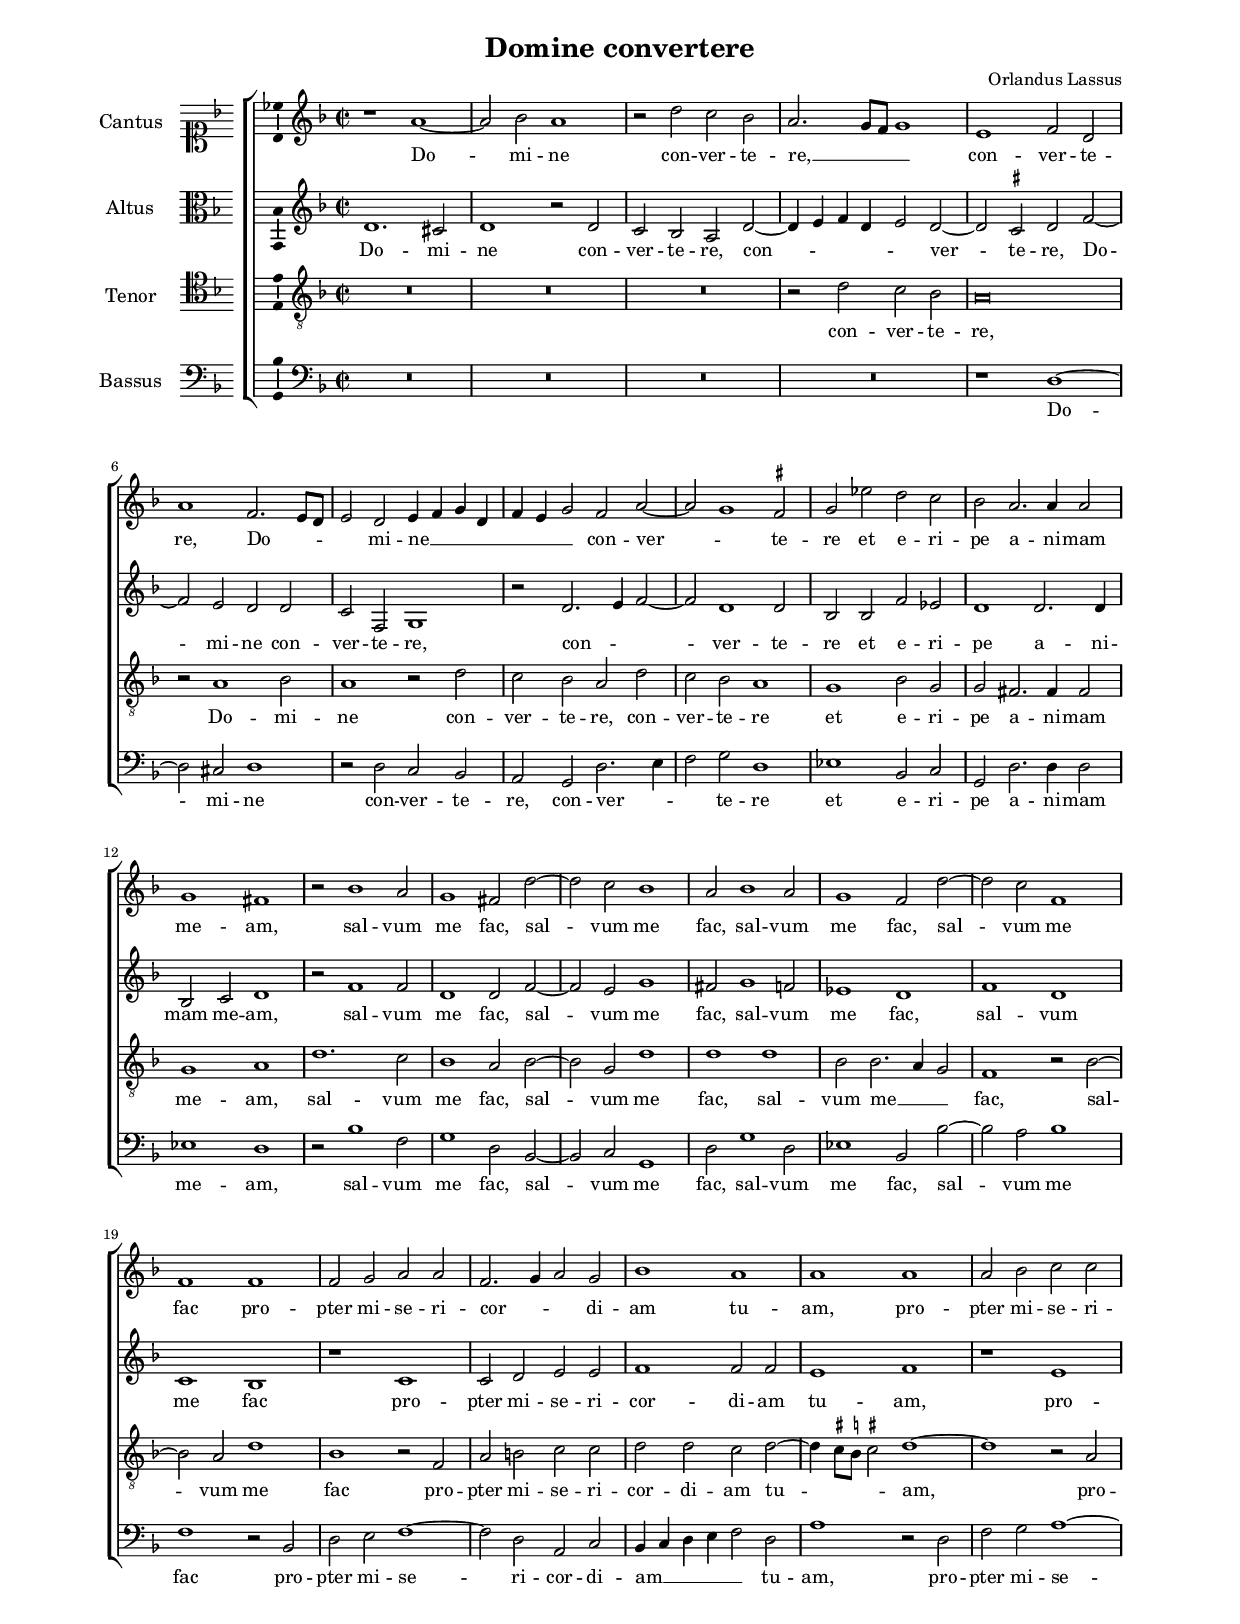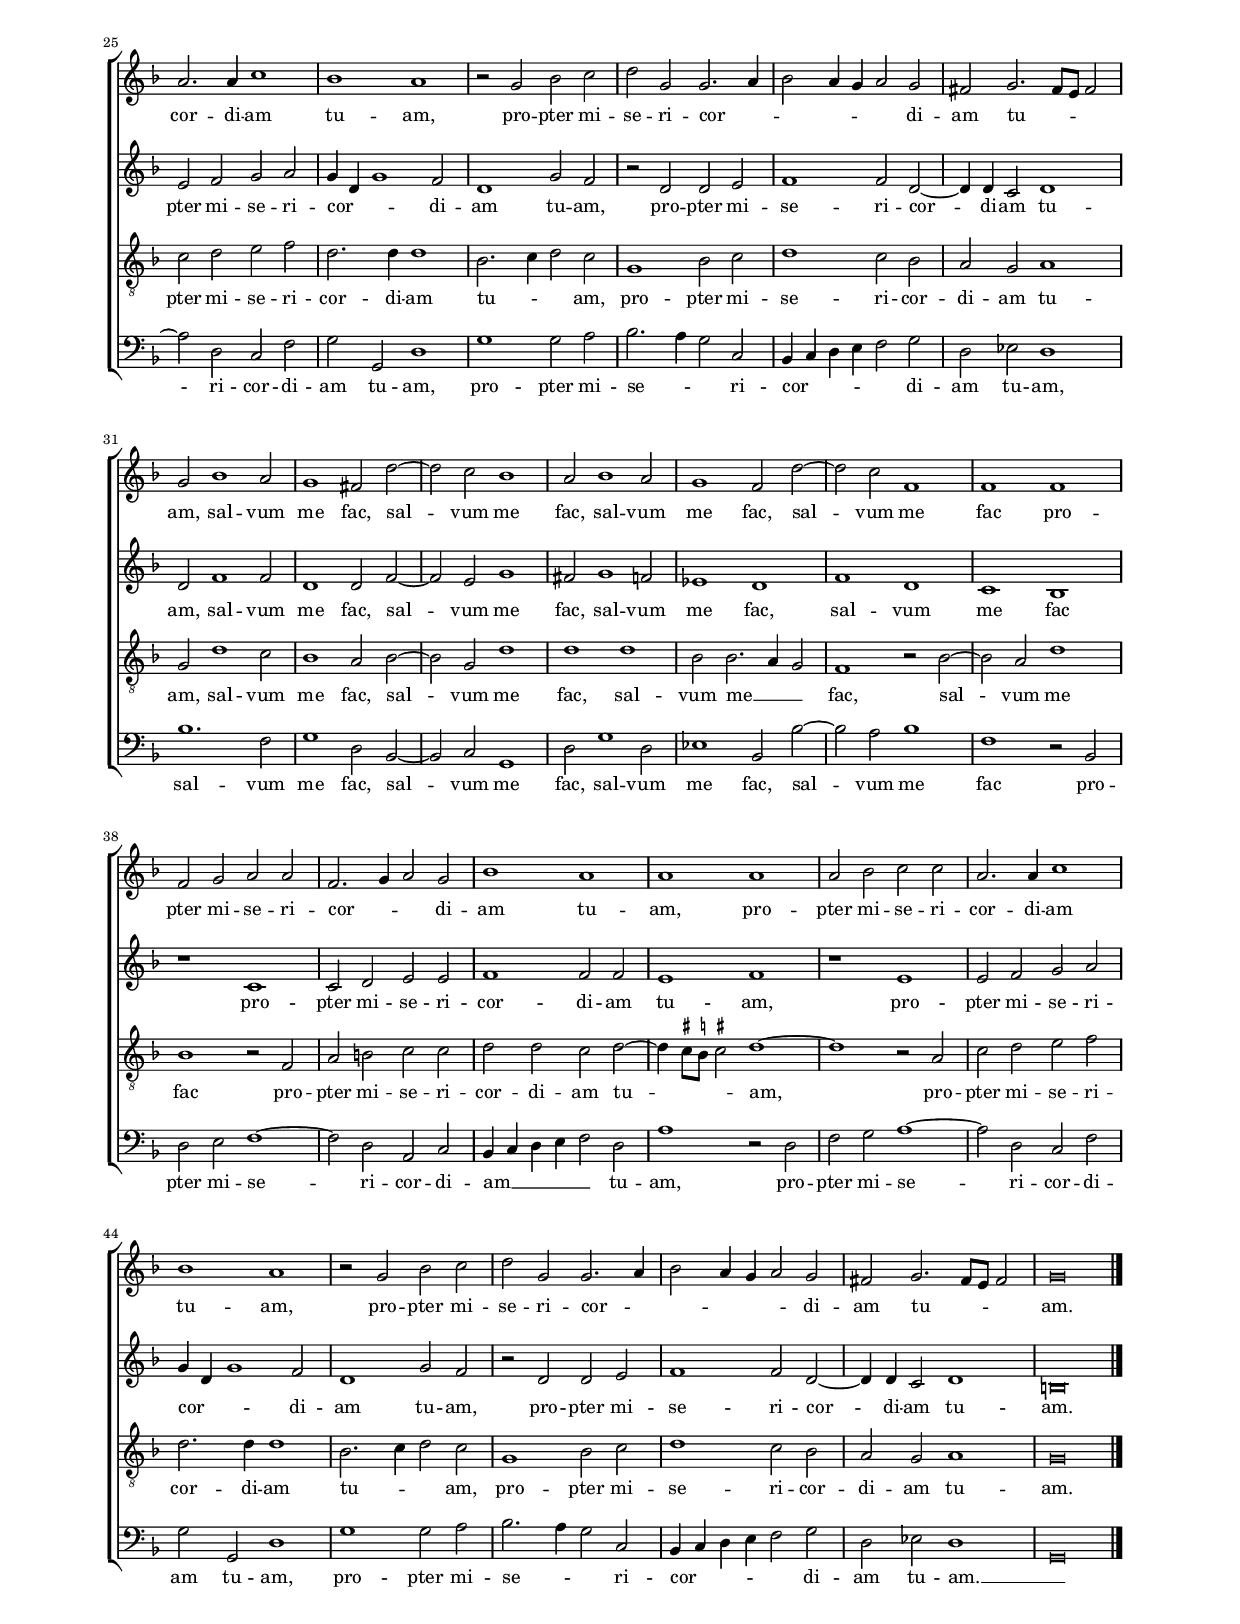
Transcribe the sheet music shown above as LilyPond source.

\header
{
  title="Domine convertere"
  composer="Orlandus Lassus"
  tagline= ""
}

\version "2.24.1"
\include "deutsch.ly"
#(set-global-staff-size 15)
% #(set-default-paper-size "letter")
#(ly:set-option 'point-and-click #f)

	
global = {
	\key f \major
	\time 2/2 \set Score.measureLength = #(ly:make-moment 2/1)
	\skip 1*2*49 \bar "|."
	}

	ficta = { \once \set suggestAccidentals = ##t }
	
	forget = #(define-music-function (music) (ly:music?) #{
		\accidentalStyle forget
		$music
		\accidentalStyle default
		#})


\paper
	{
	top-margin = 1.6 \cm
	bottom-margin = 1.6 \cm
	left-margin = 2 \cm
	right-margin = 2 \cm
	ragged-bottom = ##f
	ragged-last-bottom = ##f
	print-page-number = ##f
	system-system-spacing = #'((basic-distance . 16) (minimum-distance . 14) (padding . 5) (strechability . 150))
	systems-per-page = 4
%	min-systems-per-page = 3
	}


incipitcantus = \markup { \score {
	{
	\set Staff.instrumentName = \markup { \fontsize #1 "Cantus" }
	\key f \major
	\clef soprano
	s4 \bar ""
	}
	\layout  {
	raggedright = ##t
	indent = 1.6 \cm
	line-width = 2.5\cm
	\context { \Staff \remove Time_signature_engraver }
	\override Staff.Clef.Y-extent = #'(0 . 0)
	}} \hspace #1 }
	
      
incipitaltus = \markup { \score {
	{
	\set Staff.instrumentName = \markup { \fontsize #1 "Altus" }
	\key f \major
	\clef alto
	s4 \bar ""
	}
	\layout  {
	raggedright = ##t
	indent = 1.6 \cm
	line-width = 2.5\cm
	\context { \Staff \remove Time_signature_engraver }
	\override Staff.Clef.Y-extent = #'(0 . 0)
	}} \hspace #1 }


incipittenor = \markup { \score {
	{
	\set Staff.instrumentName = \markup { \fontsize #1 "Tenor" }
	\key f \major
	\clef tenor
	s4 \bar ""
	}
	\layout  {
	raggedright = ##t
	indent = 1.6 \cm
	line-width = 2.5\cm
	\context { \Staff \remove Time_signature_engraver }
	\override Staff.Clef.Y-extent = #'(0 . 0)
	}} \hspace #1 }


incipitbassus = \markup { \score {
	{
	\set Staff.instrumentName = \markup { \fontsize #1 "Bassus" }
	\key f \major
	\clef bass
	s4 \bar ""
	}
	\layout  {
	raggedright = ##t
	indent = 1.6 \cm
	line-width = 2.5\cm
	\context { \Staff \remove Time_signature_engraver }
	\override Staff.Clef.Y-extent = #'(0 . 0)
	}} \hspace #1 }


cantus =  \relative c''
	{
	r1 a~
	a2 b a1
	r2 d c b
	a2. g8 f g1
%5
	e1 f2 d |
	a'1 f2. e8 d
	e2 d e4 f g d
	f4 e g2 f a~
	a2 g1 \ficta fis2
%10
	g2 es' d c |
	b2 a2. a4 a2
	g1 fis
	r2 b1 a2
	g1 fis2 d'~
%15
	d2 c b1 |
	a2 b1 a2
	g1 f2 d'~
	d2 c f,1
	f1 f
%20
	f2 g a a |
	f2. g4 a2 g
	b1 a
	a1 a
	a2 b c c
%25
	a2. a4 c1 |
	b1 a
	r2 g b c
	d2 g, g2. a4
	b2 a4 g a2 g
%30
	fis2 g2. fis8 e fis2 |
	g2 b1 a2
	g1 fis2 d'~
	d2 c b1
	a2 b1 a2
%35
	g1 f2 d'~ |
	d2 c f,1
	f1 f
	f2 g a a
	f2. g4 a2 g
%40
	b1 a |
	a1 a
	a2 b c c
	a2. a4 c1
	b1 a
%45
	r2 g b c |
	d2 g, g2. a4
	b2 a4 g a2 g
	fis2 g2. fis8 e fis2
	g\breve |
	}


altus =  \relative c'
	{
	d1. cis2
	d1 r2 d
	c2 b a d~
	d4 e f d e2 d~
%5
	d2 \ficta cis d f~ |
	f2 e d d
	c2 f, g1
	r2 d'2. e4 f2~
	f2 d1 d2
%10
	b2 b f' es |
	d1 d2. d4
	b2 c d1
	r2 f1 f2
	d1 d2 f~
%15
	f2 e g1 |
	fis2 g1 f2
	es1 d
	f1 d
	c1 b
%20
	r1 c |
	c2 d e e
	f1 f2 f
	e1 f
	r1 e
%25
	e2 f g a |
	g4 d g1 f2
	d1 g2 f
	r2 d d e
	f1 f2 d~
%30
	d4 d c2 d1 |
	d2 f1 f2
	d1 d2 f~
	f2 e g1
	fis2 g1 f2
%35
	es1 d |
	f1 d
	c1 b
	r1 c
	c2 d e e
%40
	f1 f2 f |
	e1 f
	r1 e
	e2 f g a
	g4 d g1 f2
%45
	d1 g2 f |
	r2 d d e
	f1 f2 d~
	d4 d c2 d1
	h\breve |
	}


tenor =  \relative c'
	{
	R\breve
	R\breve
	R\breve
	r2 d c b
%5
	a\breve |
	r2 a1 b2
	a1 r2 d
	c2 b a d
	c2 b a1
%10
	g1 b2 g |
	g2 fis2. fis4 fis2
	g1 a
	d1. c2
	b1 a2 b~
%15
	b2 g d'1 |
	d1 d
	b2 b2. a4 g2
	f1 r2 b~
	b2 a d1
%20
	b1 r2 f |
	a2 h c c 
	d2 d c d~
	d4 \ficta cis8 \ficta h \ficta cis!2 d1~
	d1 r2 a
%25
	c2 d e f |
	d2. d4 d1
	b2. c4 d2 c
	g1 b2 c
	d1 c2 b
%30
	a2 g a1 |
	g2 d'1 c2
	b1 a2 b~
	b2 g d'1
	d1 d
%35
	b2 b2. a4 g2 |
	f1 r2 b~
	b2 a d1
	b1 r2 f
	a2 h c c
%40
	d2 d c d~ |
	d4 \ficta cis8 \ficta h \ficta cis!2 d1~
	d1 r2 a
	c2 d e f
	d2. d4 d1
%45
	b2. c4 d2 c |
	g1 b2 c
	d1 c2 b
	a2 g a1
	g\breve |
	}


bassus  =  \relative c
	{
	R\breve
	R\breve
	R\breve
	R\breve
%5
	r1 d~ |
	d2 cis d1
	r2 d c b
	a2 g d'2. e4
	f2 g d1
%10
	es1 b2 c |
	g2 d'2. d4 d2
	es1 d
	r2 b'1 f2
	g1 d2 b~
%15
	b2 c g1 |
	d'2 g1 d2
	es1 b2 b'~
	b2 a b1
	f1 r2 b,
%20
	d2 e f1~ |
	f2 d a c
	b4 c d e f2 d
	a'1 r2 d,
	f2 g a1~
%25
	a2 d, c2 f |
	g2 g, d'1
	g1 g2 a
	b2. a4 g2 c,
	b4 c d e f2 g
%30
	d2 es d1 |
	b'1. f2
	g1 d2 b~
	b2 c g1
	d'2 g1 d2
%35
	es1 b2 b'~ |
	b2 a b1
	f1 r2 b,
	d2 e f1~
	f2 d a c
%40
	b4 c d e f2 d |
	a'1 r2 d,
	f2 g a1~
	a2 d, c f
	g2 g, d'1
%45
	g1 g2 a |
	b2. a4 g2 c,
	b4 c d e f2 g
	d2 es d1
	g,\breve |
	}

lyricscantus = \lyricmode {
	Do -- mi -- ne con -- ver -- te -- re, __ _ _ _
	con -- ver -- te -- re,
	Do -- _ _ _ mi -- ne __ _ _ _ _ _ _ con -- ver -- _ te -- re
	et e -- ri -- pe a -- ni -- mam me -- am,
	sal -- vum me fac,
	sal -- vum me fac,
	sal -- vum me fac,
	sal -- vum me fac
	pro -- pter mi -- se -- ri -- cor -- _ _ di -- am tu -- am,
	pro -- pter mi -- se -- ri -- cor -- di -- am tu -- am,
	pro -- pter mi -- se -- ri -- cor -- _ _ _ _ _ di -- am tu -- _ _ _ am,
	sal -- vum me fac,
	sal -- vum me fac,
	sal -- vum me fac,
	sal -- vum me fac
	pro -- pter mi -- se -- ri -- cor -- _ _ di -- am tu -- am,
	pro -- pter mi -- se -- ri -- cor -- di -- am tu -- am,
	pro -- pter mi -- se -- ri -- cor -- _ _ _ _ _ di -- am tu -- _ _ _ am.
	}


lyricsaltus = \lyricmode {
	Do -- mi -- ne con -- ver -- te -- re,
	con -- _ _ _ _ ver -- te -- re,
	Do -- mi -- ne con -- ver -- te -- re,
	con -- _ _ ver -- te -- re
	et e -- ri -- pe a -- ni -- mam me -- am,
	sal -- vum me fac,
	sal -- vum me fac,
	sal -- vum me fac,
	sal -- vum me fac
	pro -- pter mi -- se -- ri -- cor -- di -- am tu -- am,
	pro -- pter mi -- se -- ri -- cor -- _ _ di -- am tu -- am,
	pro -- pter mi -- se -- ri -- cor -- di -- am tu -- am,
	sal -- vum me fac,
	sal -- vum me fac,
	sal -- vum me fac,
	sal -- vum me fac
	pro -- pter mi -- se -- ri -- cor -- di -- am tu -- am,
	pro -- pter mi -- se -- ri -- cor -- _ _ di -- am tu -- am,
	pro -- pter mi -- se -- ri -- cor -- di -- am tu -- am.
	}


lyricstenor = \lyricmode {
	con -- ver -- te -- re,
	Do -- mi -- ne con -- ver -- te -- re,
	con -- ver -- te -- re
	et e -- ri -- pe a -- ni -- mam me -- am,
	sal -- vum me fac,
	sal -- vum me fac,
	sal -- vum me __ _ _ fac,
	sal -- vum me fac
	pro -- pter mi -- se -- ri -- cor -- di -- am tu -- _ _ _ am,
	pro -- pter mi -- se -- ri -- cor -- di -- am tu -- _ _ am,
	pro -- pter mi -- se -- ri -- cor -- di -- am tu -- am,
	sal -- vum me fac,
	sal -- vum me fac,
	sal -- vum me __ _ _ fac,
	sal -- vum me fac
	pro -- pter mi -- se -- ri -- cor -- di -- am tu -- _ _ _ am,
	pro -- pter mi -- se -- ri -- cor -- di -- am tu -- _ _ am,
	pro -- pter mi -- se -- ri -- cor -- di -- am tu -- am.
	}


lyricsbassus = \lyricmode {
	Do -- mi -- ne con -- ver -- te -- re,
	con -- ver -- _ _ te -- re
	et e -- ri -- pe a -- ni -- mam me -- am,
	sal -- vum me fac,
	sal -- vum me fac,
	sal -- vum me fac,
	sal -- vum me fac
	pro -- pter mi -- se -- ri -- cor -- di -- am __ _ _ _ _ tu -- am,
	pro -- pter mi -- se -- ri -- cor -- di -- am tu -- am,
	pro -- pter mi -- se -- _ _ ri -- cor -- _ _ _ _ di -- am tu -- am,
	sal -- vum me fac,
	sal -- vum me fac,
	sal -- vum me fac,
	sal -- vum me fac
	pro -- pter mi -- se -- ri -- cor -- di -- am __ _ _ _ _ tu -- am,
	pro -- pter mi -- se -- ri -- cor -- di -- am tu -- am,
	pro -- pter mi -- se -- _ _ ri -- cor -- _ _ _ _ di -- am tu -- am. __ _
	}


\score
{  
	\transpose c c {
	\new ChoirStaff \with { \override StaffGrouper.staff-staff-spacing.basic-distance = #12 }
	<<

	\new Staff << \global
	\new Voice="v1" {
		\set Staff.instrumentName=\incipitcantus
	%	\set Staff.instrumentName="S"
		\set Staff.midiInstrument = "reed organ"
		\clef "violin"
		\cantus }
	\new Lyrics \lyricsto "v1" {\lyricscantus }
	>>


	\new Staff << \global
	\new Voice="v2" {
		\set Staff.instrumentName=\incipitaltus
	%	\set Staff.instrumentName="A"
		\set Staff.midiInstrument = "reed organ"
		\clef "violin" 
		\altus}
	\new Lyrics \lyricsto "v2" {\lyricsaltus }
	>>


	\new Staff << \global
	\new Voice="v3" {
		\set Staff.instrumentName=\incipittenor
	%	\set Staff.instrumentName="T"
		\set Staff.midiInstrument = "reed organ"
		\clef "G_8"
		\tenor }
	\new Lyrics \lyricsto "v3" {\lyricstenor }
	>>


	\new Staff << \global
	\new Voice="v4" {
		\set Staff.instrumentName=\incipitbassus
	%	\set Staff.instrumentName="B"
		\set Staff.midiInstrument = "reed organ"
		\clef "bass" 
		\bassus }
	\new Lyrics \lyricsto "v4" {\lyricsbassus}
	>>

	>>
	} % transpose

	\layout
	{
	indent = 2.3 \cm
%	\context { \Lyrics \override VerticalAxisGroup.nonstaff-relatedstaff-spacing.padding = #2 }
%	\context { \Lyrics \override LyricText.font-size = #1 }
	\context { \Staff \override TimeSignature.break-visibility = #end-of-line-invisible }
	\context { \Staff \consists Ambitus_engraver }
	\context { \Score \override BarNumber.padding = #2 }
	\context { \Voice \override NoteHead.style = #'baroque }
	}

\midi
	{
	\tempo 2 = 90
	}
	
}


% EOF
